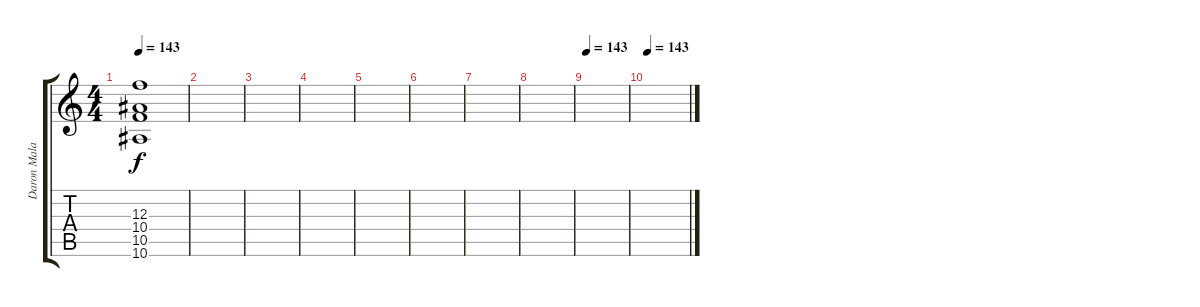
\track ("Daron Malakian (Clean)" "Daron Mala") {instrument electricguitarclean}
\staff {score tabs}
\tuning (D4 A3 F3 C3 G2 C2) {hide}
\ts (4 4)
\tempo 143
\clef g2
\ks c
(12.3{t} 10.4{t} 10.5{t} 10.6{t}).1{dy f} |
|
|
|
|
|
|
|
\tempo 143
|
\tempo 143
